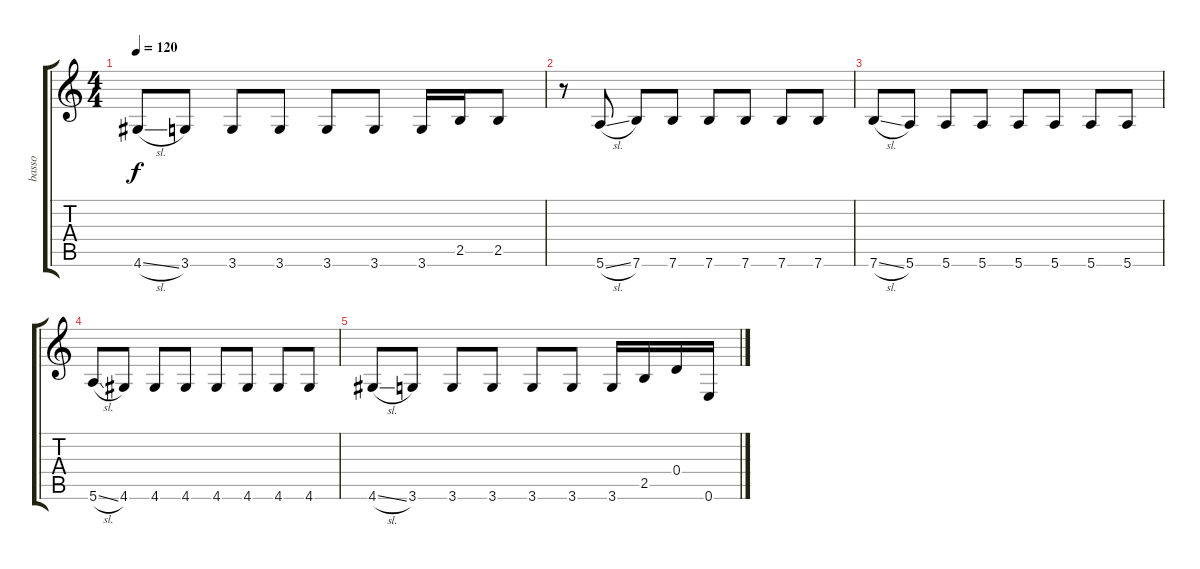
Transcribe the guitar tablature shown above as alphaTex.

\track ("basso" "basso") {instrument electricbasspick}
\staff {score tabs}
\tuning (E4 B3 G3 D3 A2 E2) {hide}
\ts (4 4)
\tempo 120
\clef g2
\ks c
4.6{sl}.8{dy f} 3.6.8 3.6.8 3.6.8 3.6.8 3.6.8 3.6.16 2.5.16 2.5.8 |
r.8 5.6{sl}.8 7.6.8 7.6.8 7.6.8 7.6.8 7.6.8 7.6.8 |
7.6{sl}.8 5.6.8 5.6.8 5.6.8 5.6.8 5.6.8 5.6.8 5.6.8 |
5.6{sl}.8 4.6.8 4.6.8 4.6.8 4.6.8 4.6.8 4.6.8 4.6.8 |
4.6{sl}.8 3.6.8 3.6.8 3.6.8 3.6.8 3.6.8 3.6.16 2.5.16 0.4.16 0.6.16
